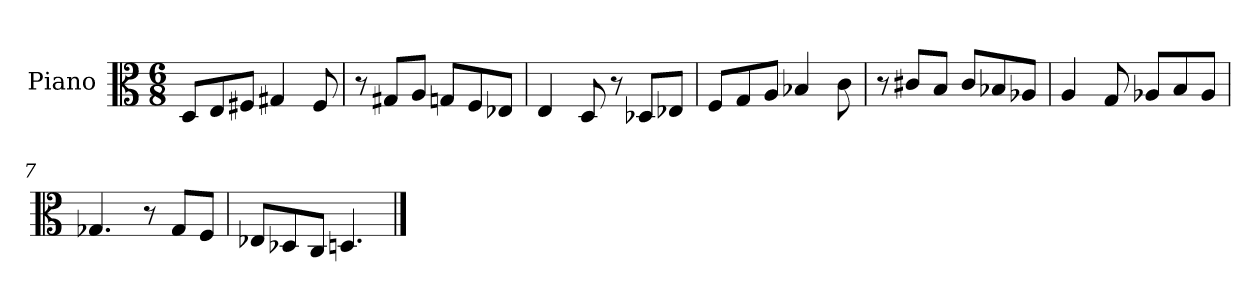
**kern
*part1
*staff1
*I"Piano
*I'Pno
*clefC3
*k[]
*C:
*M6/8
=1
8D/L
8E/
8F#X/J
4G#X/
8F#/
=2
8r
8G#X/L
8A/J
8Gn/L
8F/
8E-X/J
=3
4E/
8D/
8r
8D-X/L
8E-X/J
=4
8F/L
8G/
8A/J
4B-X/
8c\
=5
8r
8c#X/L
8B/J
8c#/L
8B-X/
8A-X/J
=6
4A/
8G/
8A-X/L
8B/
8A-/J
=7
4.G-X/
8r
8G-/L
8F/J
=8
8E-X/L
8D-X/
8C/J
4.Dn/
==
*-
